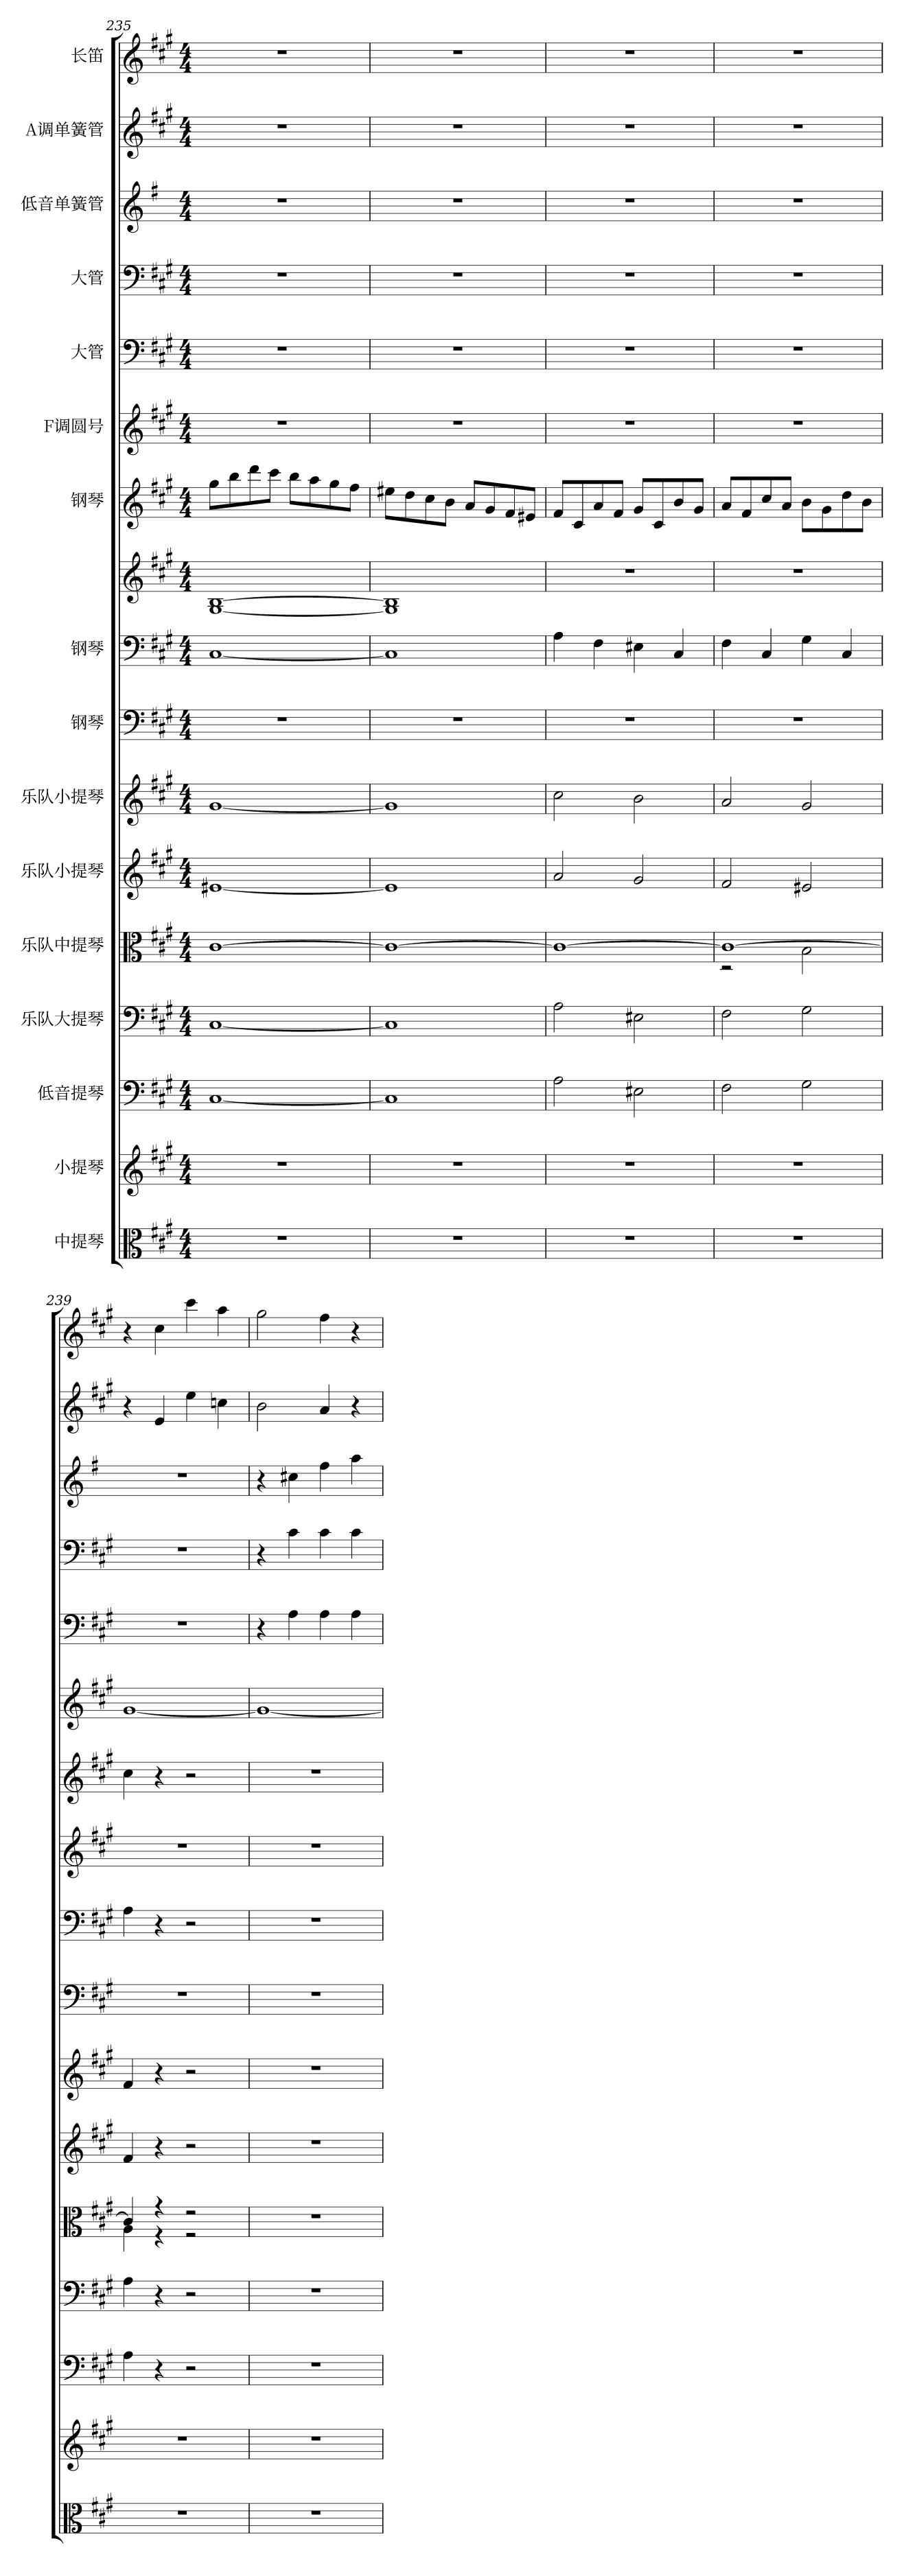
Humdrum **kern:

**kern	**kern	**kern	**kern	**kern	**kern	**kern	**kern	**kern	**kern	**kern	**kern	**kern	**kern	**kern	**kern	**kern
*part16	*part15	*part14	*part13	*part12	*part11	*part10	*part9	*part8	*part8	*part7	*part6	*part5	*part4	*part3	*part2	*part1
*staff17	*staff16	*staff15	*staff14	*staff13	*staff12	*staff11	*staff10	*staff9	*staff8	*staff7	*staff6	*staff5	*staff4	*staff3	*staff2	*staff1
*I"中提琴	*I"小提琴	*I"低音提琴	*I"乐队大提琴	*I"乐队中提琴	*I"乐队小提琴	*I"乐队小提琴	*I"钢琴	*I"钢琴	*	*I"钢琴	*I"F调圆号	*I"大管	*I"大管	*I"低音单簧管	*I"A调单簧管	*I"长笛
*clefC3	*clefG2	*clefF4	*clefF4	*clefC3	*clefG2	*clefG2	*clefF4	*clefF4	*clefG2	*clefG2	*clefG2	*clefF4	*clefF4	*clefG2	*clefG2	*clefG2
*	*	*ITrd7c12	*	*	*	*	*	*	*	*	*ITrd4c7	*	*	*ITrd8c14	*ITrd2c3	*
*k[f#c#g#]	*k[f#c#g#]	*k[f#c#g#]	*k[f#c#g#]	*k[f#c#g#]	*k[f#c#g#]	*k[f#c#g#]	*k[f#c#g#]	*k[f#c#g#]	*k[f#c#g#]	*k[f#c#g#]	*k[f#c#]	*k[f#c#g#]	*k[f#c#g#]	*k[f#]	*k[f#c#g#d#a#e#]	*k[f#c#g#]
*M4/4	*M4/4	*M4/4	*M4/4	*M4/4	*M4/4	*M4/4	*M4/4	*M4/4	*M4/4	*M4/4	*M4/4	*M4/4	*M4/4	*M4/4	*M4/4	*M4/4
=235	=235	=235	=235	=235	=235	=235	=235	=235	=235	=235	=235	=235	=235	=235	=235	=235
1r	1r	[1CC#	[1C#	[1c#	[1e#X	[1g#	1r	[1C#	[1G# [1B	8gg#\L	1r	1r	1r	1r	1r	1r
.	.	.	.	.	.	.	.	.	.	8bb\	.	.	.	.	.	.
.	.	.	.	.	.	.	.	.	.	8ddd\	.	.	.	.	.	.
.	.	.	.	.	.	.	.	.	.	8ccc#\J	.	.	.	.	.	.
.	.	.	.	.	.	.	.	.	.	8bb\L	.	.	.	.	.	.
.	.	.	.	.	.	.	.	.	.	8aa\	.	.	.	.	.	.
.	.	.	.	.	.	.	.	.	.	8gg#\	.	.	.	.	.	.
.	.	.	.	.	.	.	.	.	.	8ff#\J	.	.	.	.	.	.
=236	=236	=236	=236	=236	=236	=236	=236	=236	=236	=236	=236	=236	=236	=236	=236	=236
1r	1r	1CC#]	1C#]	1c#_	1e#]	1g#]	1r	1C#]	1G#] 1B]	8ee#X\L	1r	1r	1r	1r	1r	1r
.	.	.	.	.	.	.	.	.	.	8dd\	.	.	.	.	.	.
.	.	.	.	.	.	.	.	.	.	8cc#\	.	.	.	.	.	.
.	.	.	.	.	.	.	.	.	.	8b\J	.	.	.	.	.	.
.	.	.	.	.	.	.	.	.	.	8a/L	.	.	.	.	.	.
.	.	.	.	.	.	.	.	.	.	8g#/	.	.	.	.	.	.
.	.	.	.	.	.	.	.	.	.	8f#/	.	.	.	.	.	.
.	.	.	.	.	.	.	.	.	.	8e#X/J	.	.	.	.	.	.
!!LO:PB:g=z
=237	=237	=237	=237	=237	=237	=237	=237	=237	=237	=237	=237	=237	=237	=237	=237	=237
1r	1r	2AA\	2A\	1c#_	2a/	2cc#\	1r	4A\	1r	8f#/L	1r	1r	1r	1r	1r	1r
.	.	.	.	.	.	.	.	.	.	8c#/	.	.	.	.	.	.
.	.	.	.	.	.	.	.	4F#\	.	8a/	.	.	.	.	.	.
.	.	.	.	.	.	.	.	.	.	8f#/J	.	.	.	.	.	.
.	.	2EE#X\	2E#X\	.	2g#/	2b\	.	4E#X\	.	8g#/L	.	.	.	.	.	.
.	.	.	.	.	.	.	.	.	.	8c#/	.	.	.	.	.	.
.	.	.	.	.	.	.	.	4C#/	.	8b/	.	.	.	.	.	.
.	.	.	.	.	.	.	.	.	.	8g#/J	.	.	.	.	.	.
=238	=238	=238	=238	=238	=238	=238	=238	=238	=238	=238	=238	=238	=238	=238	=238	=238
*	*	*	*	*^	*	*	*	*	*	*	*	*	*	*	*	*
1r	1r	2FF#\	2F#\	1c#_	2r	2f#/	2a/	1r	4F#\	1r	8a/L	1r	1r	1r	1r	1r	1r
.	.	.	.	.	.	.	.	.	.	.	8f#/	.	.	.	.	.	.
.	.	.	.	.	.	.	.	.	4C#/	.	8cc#/	.	.	.	.	.	.
.	.	.	.	.	.	.	.	.	.	.	8a/J	.	.	.	.	.	.
.	.	2GG#\	2G#\	.	2B\	2e#X/	2g#/	.	4G#\	.	8b\L	.	.	.	.	.	.
.	.	.	.	.	.	.	.	.	.	.	8g#\	.	.	.	.	.	.
.	.	.	.	.	.	.	.	.	4C#/	.	8dd\	.	.	.	.	.	.
.	.	.	.	.	.	.	.	.	.	.	8b\J	.	.	.	.	.	.
=239	=239	=239	=239	=239	=239	=239	=239	=239	=239	=239	=239	=239	=239	=239	=239	=239	=239
*	*	*	*	*	*	*	*	*	*	*	*	*	*	*	*	*	*MM244
1r	1r	4AA\	4A\	4c#/]	4A\	4f#/	4f#/	1r	4A\	1r	4cc#\	[1c#	1r	1r	1r	4r	4r
.	.	4r	4r	4r	4r	4r	4r	.	4r	.	4r	.	.	.	.	4c#/	4cc#\
.	.	2r	2r	2r	2r	2r	2r	.	2r	.	2r	.	.	.	.	4cc#\	4ccc#\
.	.	.	.	.	.	.	.	.	.	.	.	.	.	.	.	4an\	4aa\
*	*	*	*	*v	*v	*	*	*	*	*	*	*	*	*	*	*	*
=240	=240	=240	=240	=240	=240	=240	=240	=240	=240	=240	=240	=240	=240	=240	=240	=240
1r	1r	1r	1r	1r	1r	1r	1r	1r	1r	1r	1c#_	4r	4r	4r	2g#\	2gg#\
.	.	.	.	.	.	.	.	.	.	.	.	4A\	4c#\	4c#X\	.	.
.	.	.	.	.	.	.	.	.	.	.	.	4A\	4c#\	4f#\	4f#/	4ff#\
.	.	.	.	.	.	.	.	.	.	.	.	4A\	4c#\	4a\	4r	4r
=	=	=	=	=	=	=	=	=	=	=	=	=	=	=	=	=
*-	*-	*-	*-	*-	*-	*-	*-	*-	*-	*-	*-	*-	*-	*-	*-	*-
